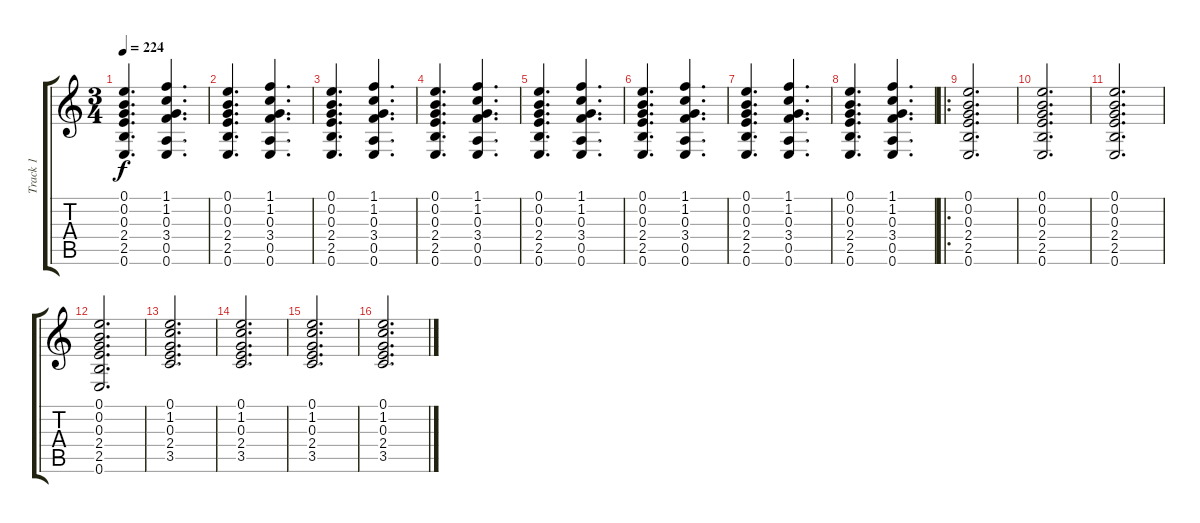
\track ("Track 1" "Track 1") {instrument electricguitarjazz}
\staff {score tabs}
\tuning (E4 B3 G3 D3 A2 E2) {hide}
\ts (3 4)
\tempo 224
\clef g2
\ks c
(0.1 0.2 0.3 2.4 2.5 0.6).4{d dy f instrument electricguitarjazz} (1.1 1.2 0.3 3.4 0.5 0.6).4{d} |
(0.1 0.2 0.3 2.4 2.5 0.6).4{d} (1.1 1.2 0.3 3.4 0.5 0.6).4{d} |
(0.1 0.2 0.3 2.4 2.5 0.6).4{d} (1.1 1.2 0.3 3.4 0.5 0.6).4{d} |
(0.1 0.2 0.3 2.4 2.5 0.6).4{d} (1.1 1.2 0.3 3.4 0.5 0.6).4{d} |
(0.1 0.2 0.3 2.4 2.5 0.6).4{d} (1.1 1.2 0.3 3.4 0.5 0.6).4{d} |
(0.1 0.2 0.3 2.4 2.5 0.6).4{d} (1.1 1.2 0.3 3.4 0.5 0.6).4{d} |
(0.1 0.2 0.3 2.4 2.5 0.6).4{d} (1.1 1.2 0.3 3.4 0.5 0.6).4{d} |
(0.1 0.2 0.3 2.4 2.5 0.6).4{d} (1.1 1.2 0.3 3.4 0.5 0.6).4{d} |
\ro
(0.1 0.2 0.3 2.4 2.5 0.6).2{d} |
(0.1 0.2 0.3 2.4 2.5 0.6).2{d} |
(0.1 0.2 0.3 2.4 2.5 0.6).2{d} |
(0.1 0.2 0.3 2.4 2.5 0.6).2{d} |
(0.1 1.2 0.3 2.4 3.5).2{d} |
(0.1 1.2 0.3 2.4 3.5).2{d} |
(0.1 1.2 0.3 2.4 3.5).2{d} |
(0.1 1.2 0.3 2.4 3.5).2{d}
